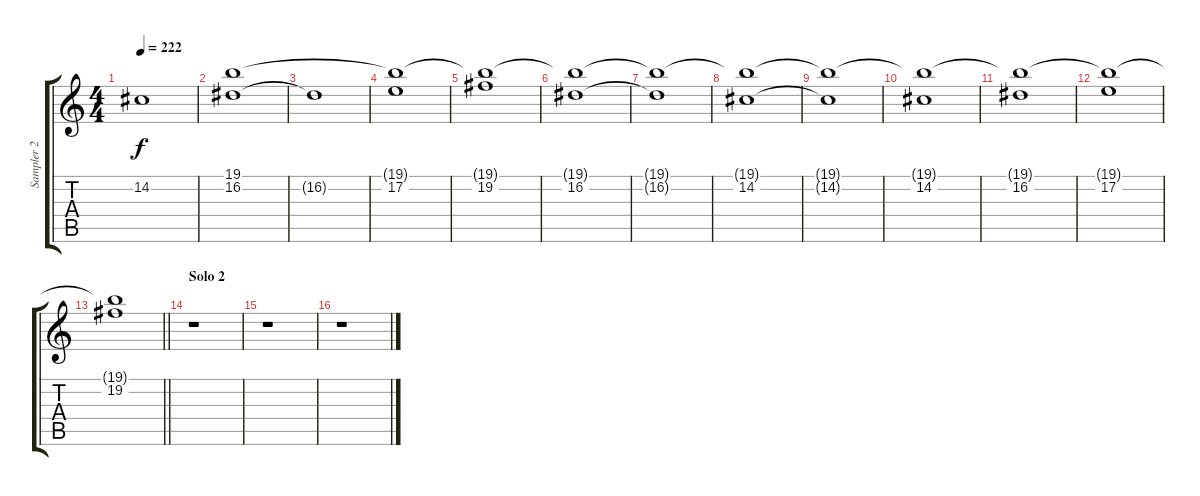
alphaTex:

\track ("Sampler 2" "Sampler 2") {instrument stringensemble1}
\staff {score tabs}
\tuning (E4 B3 G3 D3 A2 E2) {hide}
\ts (4 4)
\tempo 222
\clef g2
\ks c
14.2{t}.1{dy f} |
(19.1{t} 16.2).1 |
16.2{t}.1 |
(19.1{t} 17.2).1 |
(19.1{t} 19.2).1 |
(19.1{t} 16.2).1 |
(19.1{t} 16.2{t}).1 |
(19.1{t} 14.2).1 |
(19.1{t} 14.2{t}).1 |
(19.1{t} 14.2).1 |
(19.1{t} 16.2).1 |
(19.1{t} 17.2).1 |
\barLineRight lightlight
(19.1{t} 19.2).1 |
\section ("" "Solo 2")
r.1 |
r.1 |
r.1
